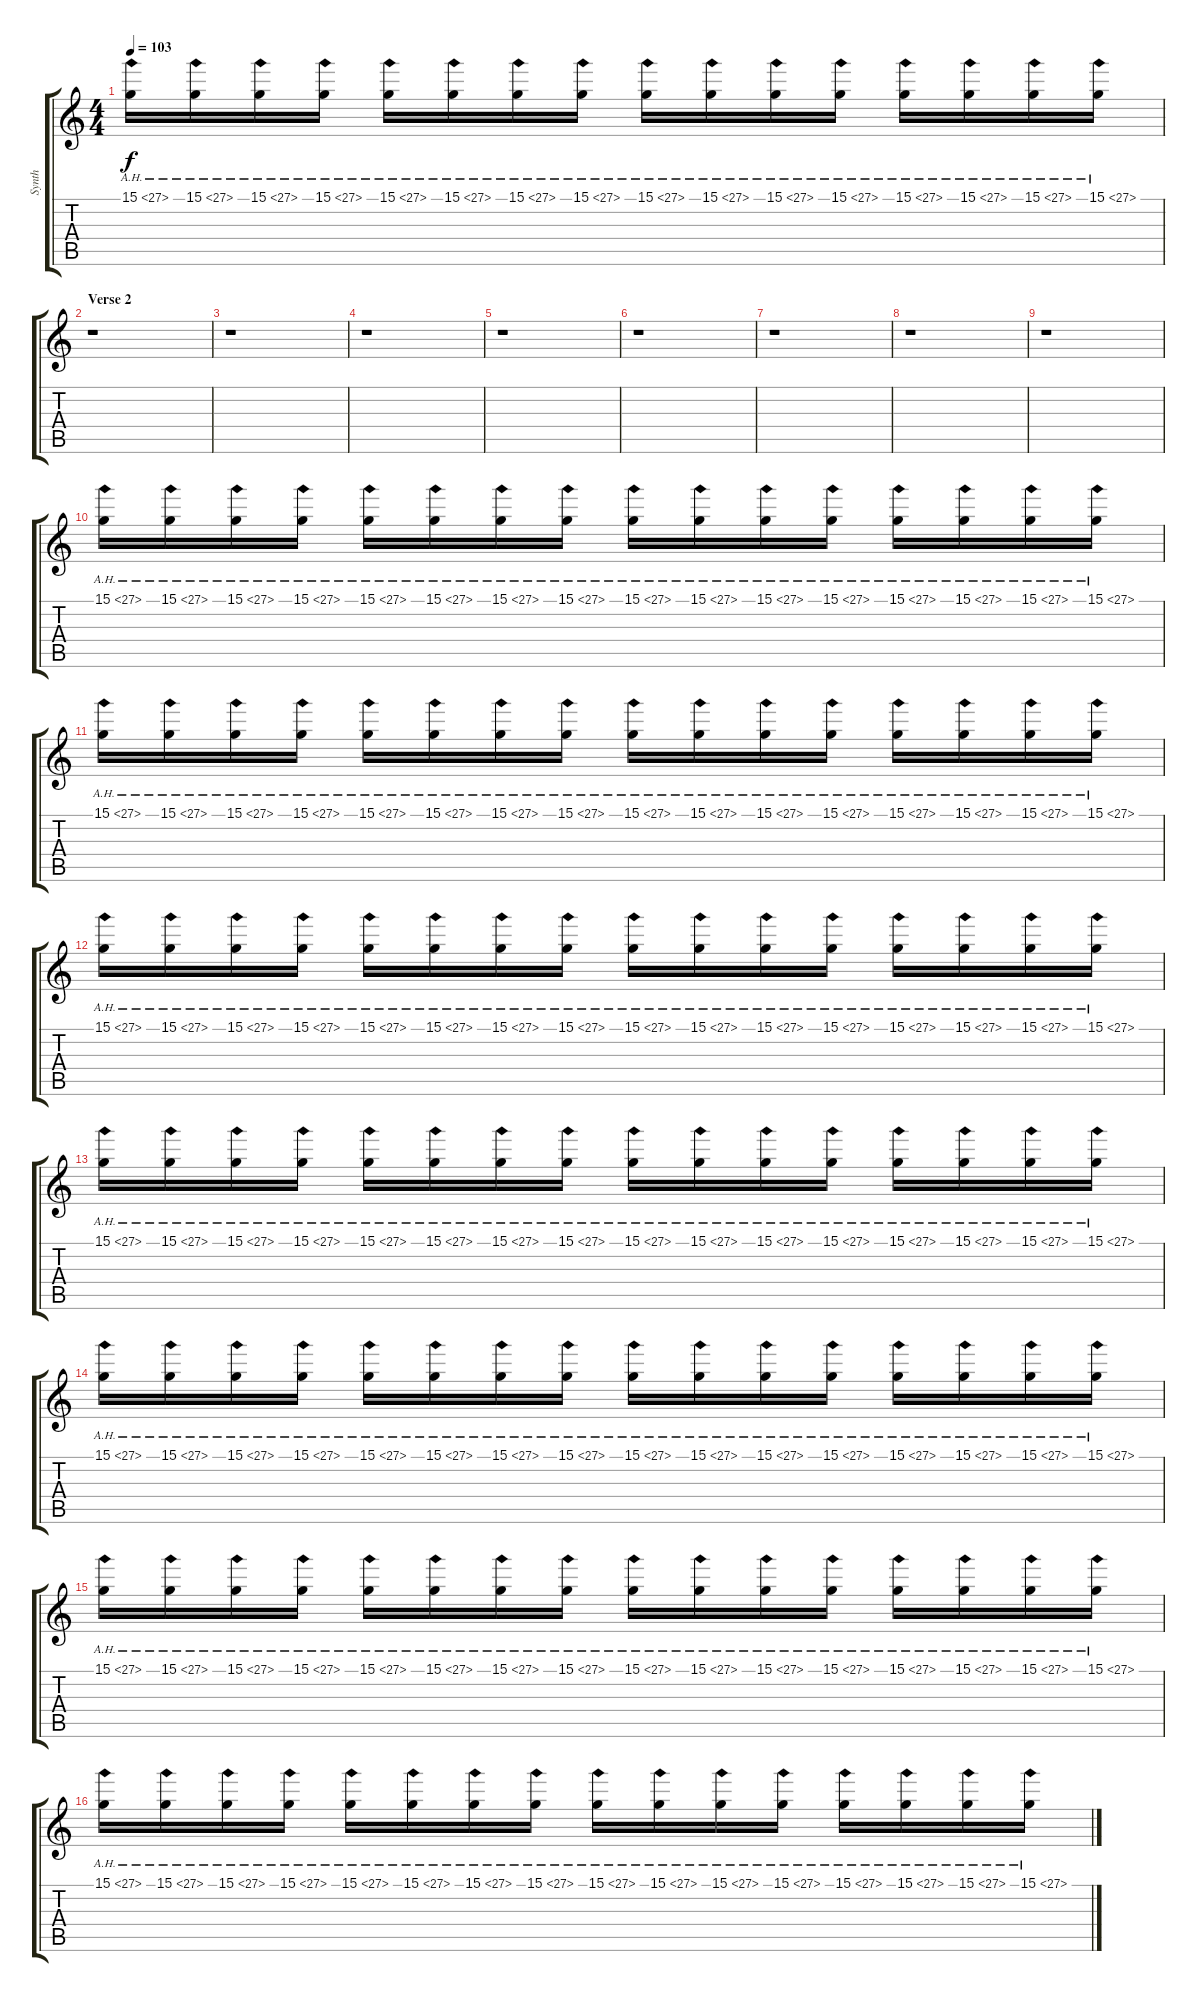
\track ("Synth" "Synth") {instrument pad3polysynth}
\staff {score tabs}
\tuning (E4 B3 G3 D3 A2 E2) {hide}
\ts (4 4)
\tempo 103
\clef g2
\ks c
15.1{ah 12}.16{dy f} 15.1{ah 12}.16 15.1{ah 12}.16 15.1{ah 12}.16 15.1{ah 12}.16 15.1{ah 12}.16 15.1{ah 12}.16 15.1{ah 12}.16 15.1{ah 12}.16 15.1{ah 12}.16 15.1{ah 12}.16 15.1{ah 12}.16 15.1{ah 12}.16 15.1{ah 12}.16 15.1{ah 12}.16 15.1{ah 12}.16 |
\section ("" "Verse 2")
r.1 |
r.1 |
r.1 |
r.1 |
r.1 |
r.1 |
r.1 |
r.1 |
15.1{ah 12}.16 15.1{ah 12}.16 15.1{ah 12}.16 15.1{ah 12}.16 15.1{ah 12}.16 15.1{ah 12}.16 15.1{ah 12}.16 15.1{ah 12}.16 15.1{ah 12}.16 15.1{ah 12}.16 15.1{ah 12}.16 15.1{ah 12}.16 15.1{ah 12}.16 15.1{ah 12}.16 15.1{ah 12}.16 15.1{ah 12}.16 |
15.1{ah 12}.16 15.1{ah 12}.16 15.1{ah 12}.16 15.1{ah 12}.16 15.1{ah 12}.16 15.1{ah 12}.16 15.1{ah 12}.16 15.1{ah 12}.16 15.1{ah 12}.16 15.1{ah 12}.16 15.1{ah 12}.16 15.1{ah 12}.16 15.1{ah 12}.16 15.1{ah 12}.16 15.1{ah 12}.16 15.1{ah 12}.16 |
15.1{ah 12}.16 15.1{ah 12}.16 15.1{ah 12}.16 15.1{ah 12}.16 15.1{ah 12}.16 15.1{ah 12}.16 15.1{ah 12}.16 15.1{ah 12}.16 15.1{ah 12}.16 15.1{ah 12}.16 15.1{ah 12}.16 15.1{ah 12}.16 15.1{ah 12}.16 15.1{ah 12}.16 15.1{ah 12}.16 15.1{ah 12}.16 |
15.1{ah 12}.16 15.1{ah 12}.16 15.1{ah 12}.16 15.1{ah 12}.16 15.1{ah 12}.16 15.1{ah 12}.16 15.1{ah 12}.16 15.1{ah 12}.16 15.1{ah 12}.16 15.1{ah 12}.16 15.1{ah 12}.16 15.1{ah 12}.16 15.1{ah 12}.16 15.1{ah 12}.16 15.1{ah 12}.16 15.1{ah 12}.16 |
15.1{ah 12}.16 15.1{ah 12}.16 15.1{ah 12}.16 15.1{ah 12}.16 15.1{ah 12}.16 15.1{ah 12}.16 15.1{ah 12}.16 15.1{ah 12}.16 15.1{ah 12}.16 15.1{ah 12}.16 15.1{ah 12}.16 15.1{ah 12}.16 15.1{ah 12}.16 15.1{ah 12}.16 15.1{ah 12}.16 15.1{ah 12}.16 |
15.1{ah 12}.16 15.1{ah 12}.16 15.1{ah 12}.16 15.1{ah 12}.16 15.1{ah 12}.16 15.1{ah 12}.16 15.1{ah 12}.16 15.1{ah 12}.16 15.1{ah 12}.16 15.1{ah 12}.16 15.1{ah 12}.16 15.1{ah 12}.16 15.1{ah 12}.16 15.1{ah 12}.16 15.1{ah 12}.16 15.1{ah 12}.16 |
15.1{ah 12}.16 15.1{ah 12}.16 15.1{ah 12}.16 15.1{ah 12}.16 15.1{ah 12}.16 15.1{ah 12}.16 15.1{ah 12}.16 15.1{ah 12}.16 15.1{ah 12}.16 15.1{ah 12}.16 15.1{ah 12}.16 15.1{ah 12}.16 15.1{ah 12}.16 15.1{ah 12}.16 15.1{ah 12}.16 15.1{ah 12}.16
